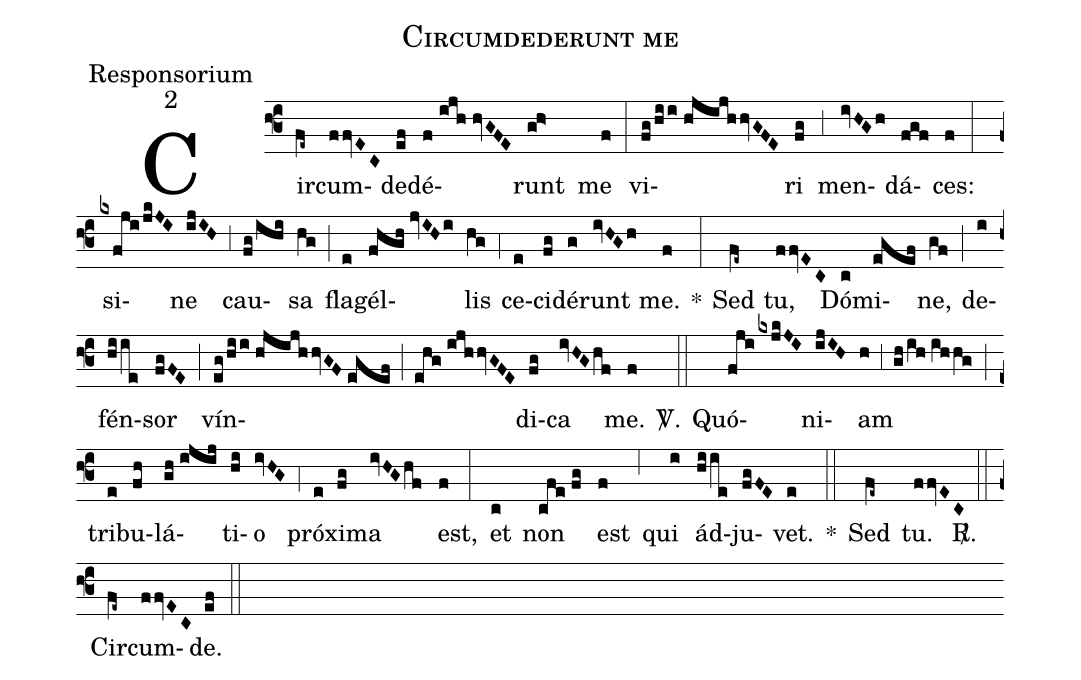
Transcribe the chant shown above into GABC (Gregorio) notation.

name:Circumdederunt me;
office-part:Responsorium;
mode:2;
%%
(f3) Cir(fe~)cum(ffvEC)de(ef)dé(f//ijh//hvGFE)runt(gh>) me(f) (:) vi(fg/hii//hjijhhvGFE)ri(fg) (;3) men(ivHGh)dá(fgf)ces:(f) (:) si(kxfji/jkJI)ne(ijIH) (;3) cau(fg/ihi)sa(hg) (;) fla(e)gél(fhgh//jvIHi)lis(hg) (;4) ce(e)ci(fg)dé(g)runt(ivHGh) me.(f) *(:) Sed(fe~) tu,(ffvEC) Dó(c)mi(egef)ne,(gf) (;) de(i)fén(hiie)sor(fgFE) (;) vín(eg/hii//hjijhhvGF//egef;ehg//ijhhvGFE)di(fg)ca(ivHGhf) me.(f) <sp>V/</sp>.(::) Quó(fji/kxjkJI)ni(ijIH)am(h;3gh/ih//ihhg) (;) tri(e)bu(fh)lá(gh//ijij)ti(hi)o(ivHG) (;4) pró(e)xi(fg)ma(ivHG/hf) est,(f) (:) et(c) non(cfe//fg) est(f) (;6) qui(i) ád(hiie)ju(fgFE)vet.(e) *(::) Sed(fe~) tu.(ffvEC) <sp>R/</sp>.(::) Cir(fe~)cum(ffvEC)de.(ef) (::)
